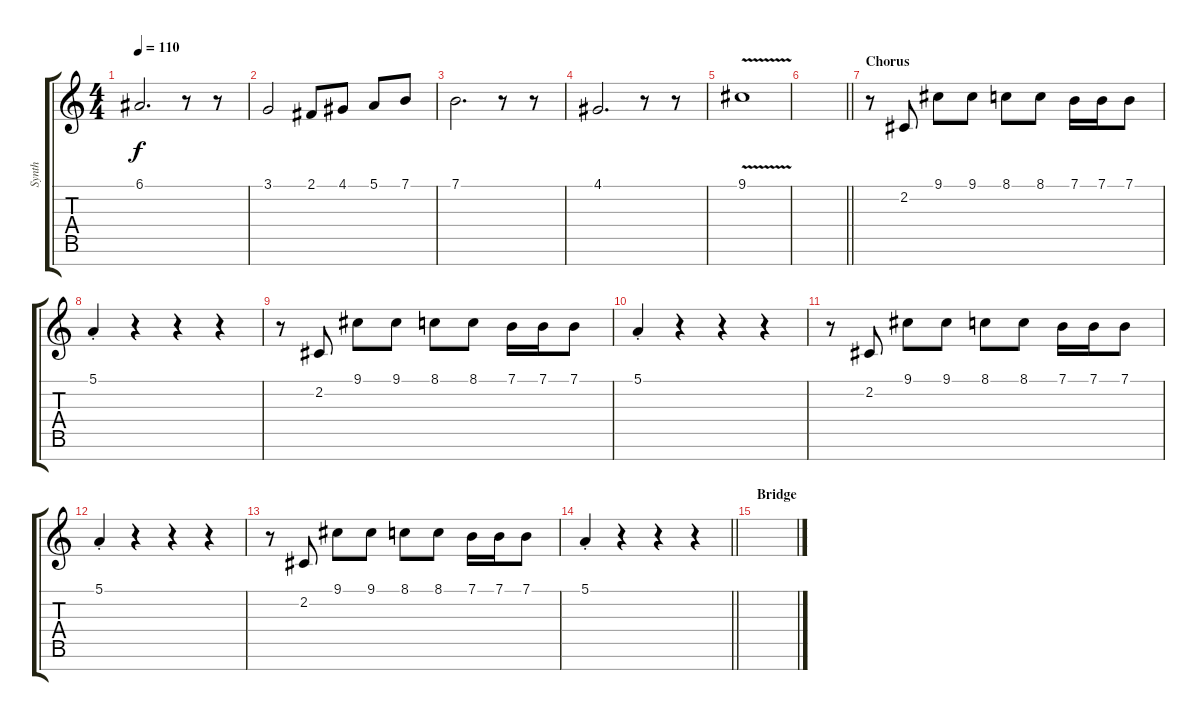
\track ("Synth" "Synth") {instrument lead2sawtooth}
\staff {score tabs}
\tuning (E4 B3 G3 D3 A2 E2 B1) {hide}
\ts (4 4)
\tempo 110
\clef g2
\ks c
6.1.2{d dy f volume 5} r.8 r.8{volume 16} |
3.1.2{volume 5} 2.1.8{volume 16 instrument pad8sweep} 4.1.8 5.1.8 7.1.8 |
7.1.2{d volume 5} r.8 r.8{volume 16} |
4.1.2{d volume 5} r.8 r.8{volume 16} |
9.1{v}.1{volume 5} |
\barLineRight lightlight
|
\section ("" "Chorus")
r.8{volume 13 instrument lead2sawtooth} 2.2.8 9.1.8 9.1.8 8.1.8 8.1.8 7.1.16 7.1.16 7.1.8 |
5.1{st}.4 r.4 r.4 r.4 |
r.8 2.2.8 9.1.8 9.1.8 8.1.8 8.1.8 7.1.16 7.1.16 7.1.8 |
5.1{st}.4 r.4 r.4 r.4 |
r.8 2.2.8 9.1.8 9.1.8 8.1.8 8.1.8 7.1.16 7.1.16 7.1.8 |
5.1{st}.4 r.4 r.4 r.4 |
r.8 2.2.8 9.1.8 9.1.8 8.1.8 8.1.8 7.1.16 7.1.16 7.1.8 |
\barLineRight lightlight
5.1{st}.4 r.4 r.4 r.4 |
\section ("" "Bridge")
